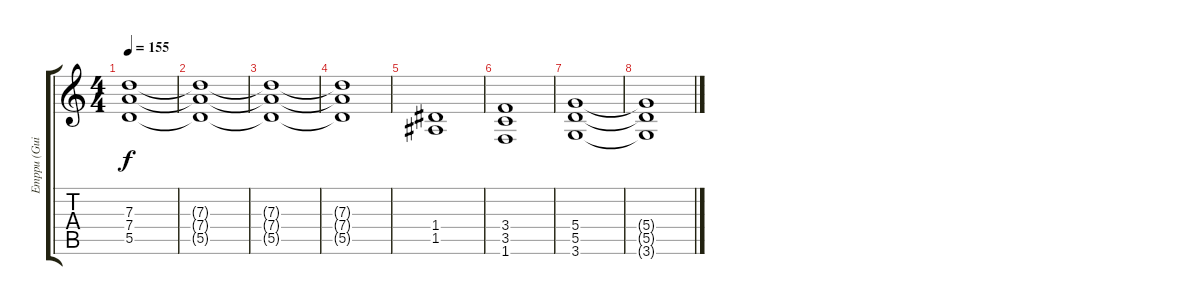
\track ("Emppu (Guitar)" "Emppu (Gui") {instrument overdrivenguitar}
\staff {score tabs}
\tuning (E4 B3 G3 D3 A2 E2) {hide}
\ts (4 4)
\tempo 155
\clef g2
\ks c
(7.3 7.4 5.5).1{dy f} |
(7.3{t} 7.4{t} 5.5{t}).1 |
(7.3{t} 7.4{t} 5.5{t}).1 |
(7.3{t} 7.4{t} 5.5{t}).1 |
(1.4 1.5).1 |
(3.4 3.5 1.6).1 |
(5.4 5.5 3.6).1 |
(5.4{t} 5.5{t} 3.6{t}).1
